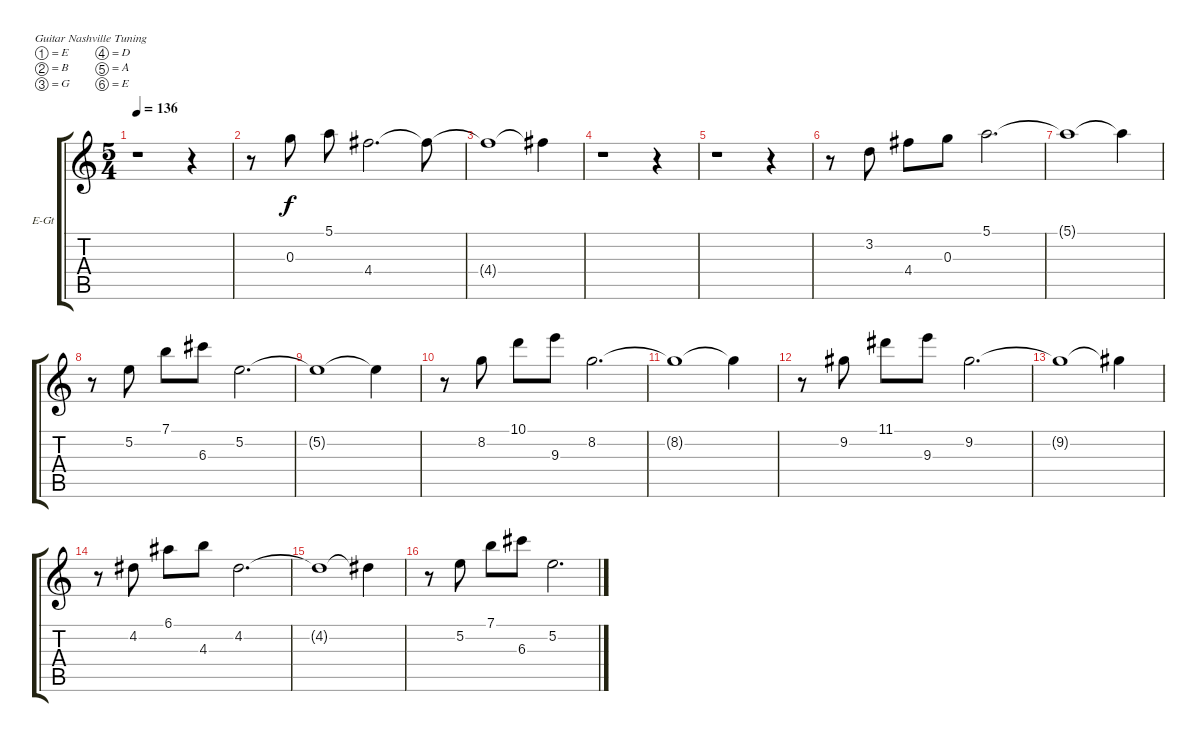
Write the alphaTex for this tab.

\bracketExtendMode groupsimilarinstruments
\firstSystemTrackNameOrientation horizontal
\otherSystemsTrackNameOrientation horizontal
\track ("Clean Rhythm Nashville" "E-Gt") {instrument electricguitarclean}
\staff {score tabs}
\tuning (E4 B3 G4 D4 A3 E3)
\ts (5 4)
\tempo 136
\clef g2
\ks c
r.1{dy f} r.4 |
r.8 0.3.8 5.1.8 4.4.2{d} 4.4{t}.8 |
4.4{t}.1 4.4{t}.4 |
r.1 r.4 |
r.1 r.4 |
r.8 3.2.8 4.4.8 0.3.8 5.1.2{d} |
5.1{t}.1 5.1{t}.4 |
r.8 5.2.8 7.1.8 6.3.8 5.2.2{d} |
5.2{t}.1 5.2{t}.4 |
r.8 8.2.8 10.1.8 9.3.8 8.2.2{d} |
8.2{t}.1 8.2{t}.4 |
r.8 9.2.8 11.1.8 9.3.8 9.2.2{d} |
9.2{t}.1 9.2{t}.4 |
r.8 4.2.8 6.1.8 4.3.8 4.2.2{d} |
4.2{t}.1 4.2{t}.4 |
r.8 5.2.8 7.1.8 6.3.8 5.2.2{d}
